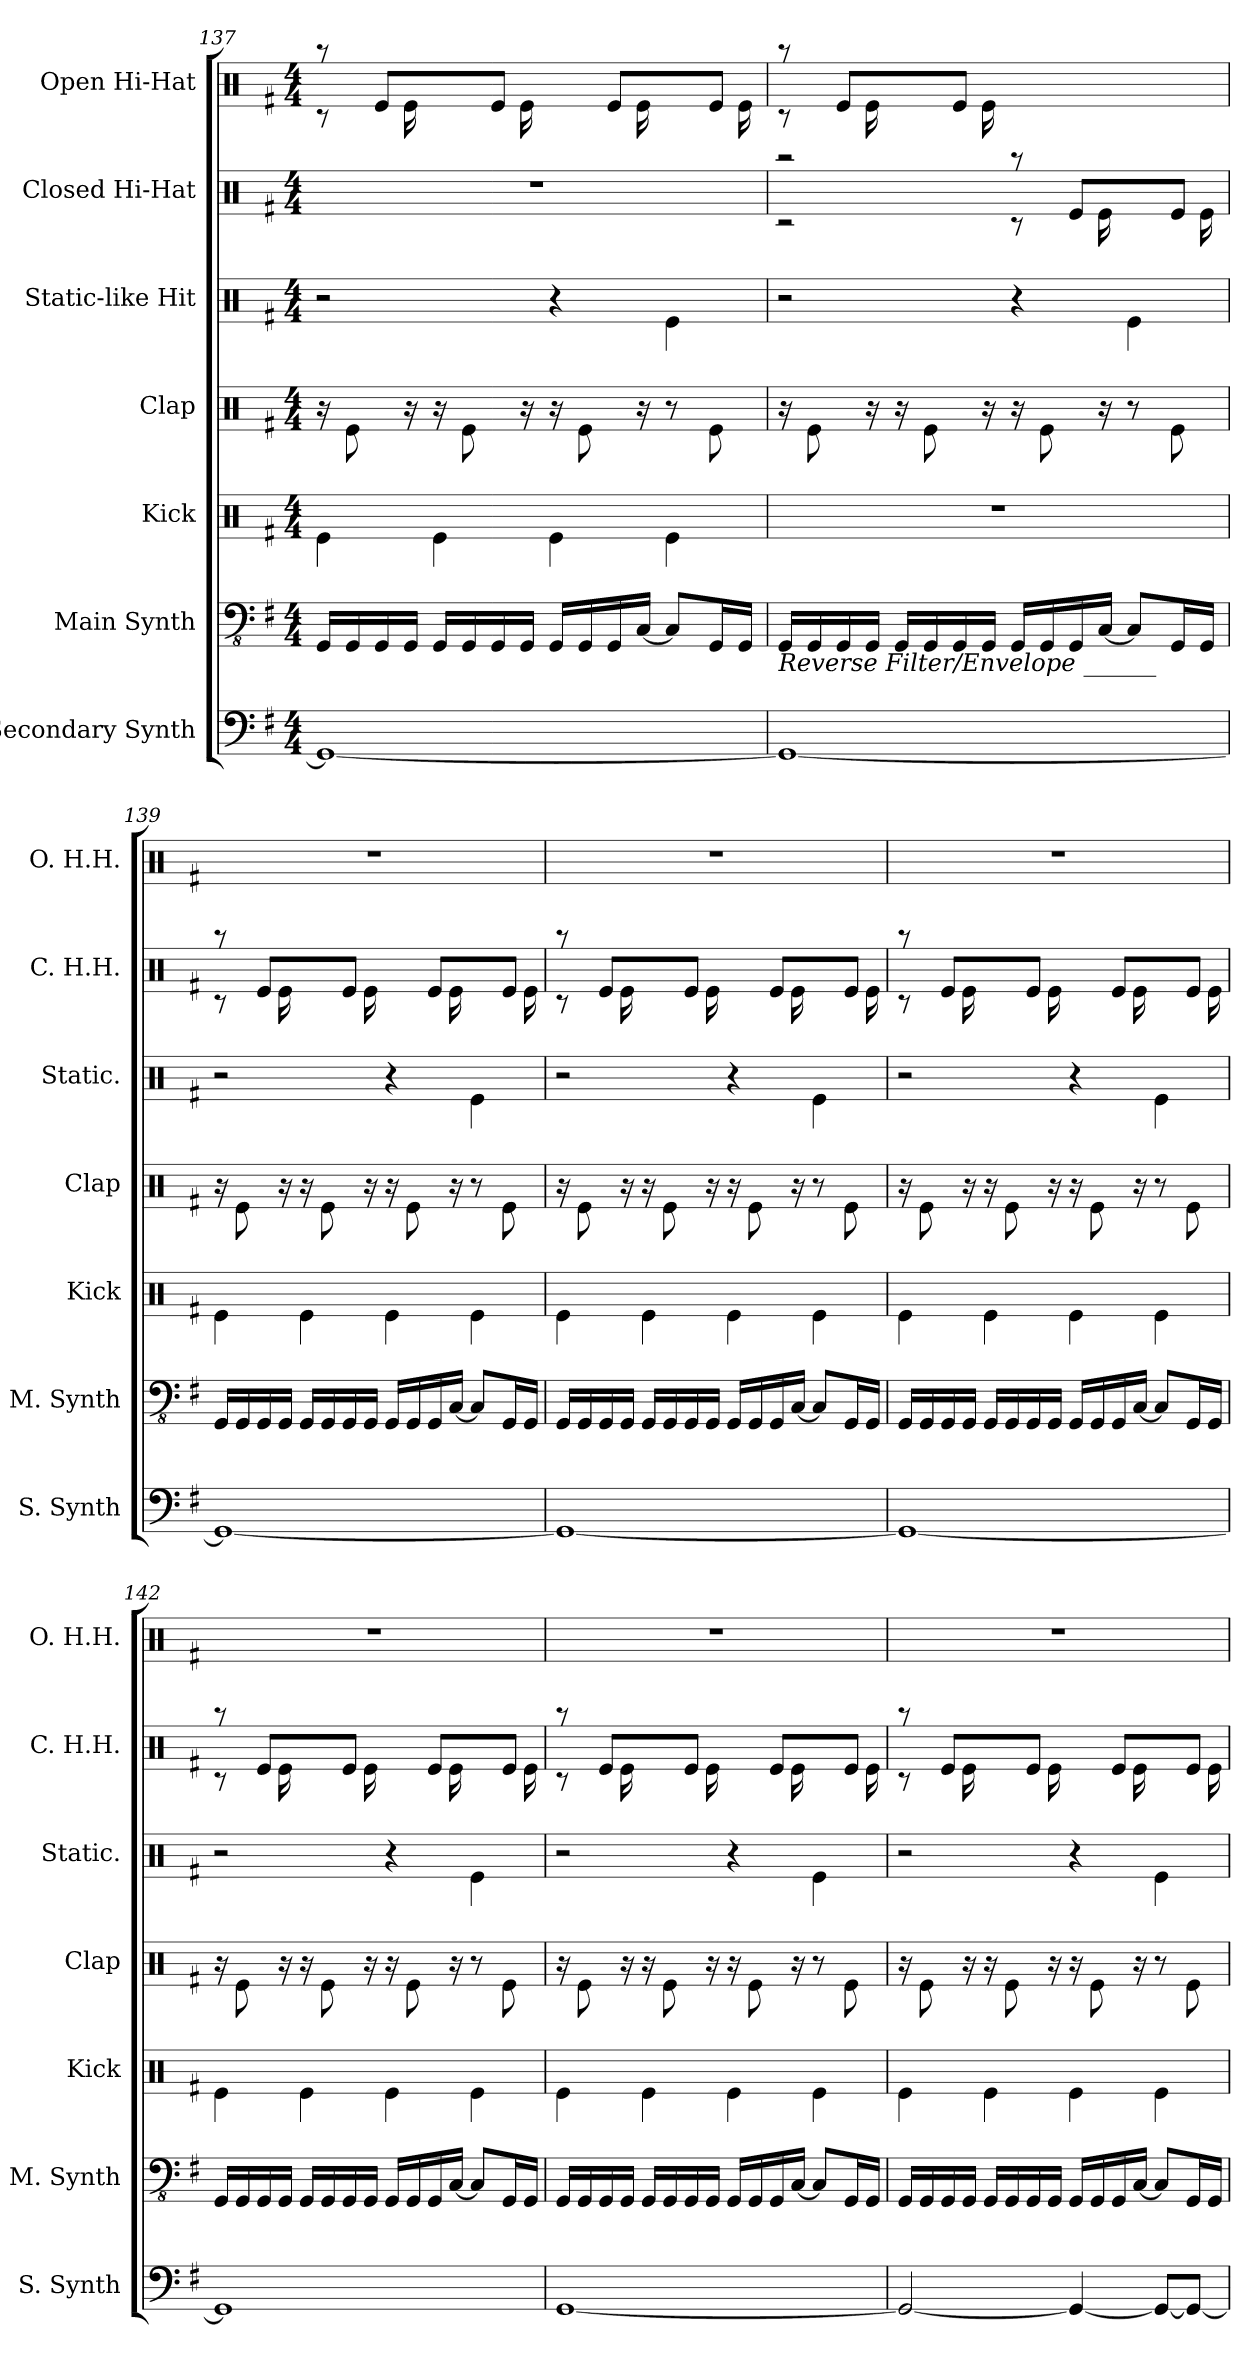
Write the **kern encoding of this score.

**kern	**kern	**kern	**kern	**kern	**kern	**kern
*part7	*part6	*part5	*part4	*part3	*part2	*part1
*staff7	*staff6	*staff5	*staff4	*staff3	*staff2	*staff1
*I"Secondary Synth	*I"Main Synth	*I"Kick	*I"Clap	*I"Static-like Hit	*I"Closed Hi-Hat	*I"Open Hi-Hat
*I'S. Synth	*I'M. Synth	*I'Kick	*I'Clap	*I'Static.	*I'C. H.H.	*I'O. H.H.
*clefF4	*clefFv4	*clefX	*clefX	*clefX	*clefX	*clefX
*k[f#]	*k[f#]	*k[f#]	*k[f#]	*k[f#]	*k[f#]	*k[f#]
*G:	*G:	*G:	*G:	*G:	*G:	*G:
*M4/4	*M4/4	*M4/4	*M4/4	*M4/4	*M4/4	*M4/4
=137	=137	=137	=137	=137	=137	=137
*	*	*	*	*	*	*^
1GG_	16GGG/LL	4Re\	16r	2r	1r	8raa	8rc
.	16GGG/	.	8Re\	.	.	.	.
.	16GGG/	.	.	.	.	8Re/L	16ryy
.	16GGG/JJ	.	16r	.	.	.	16Re\
.	16GGG/LL	4Re\	16r	.	.	8ryy	8ryy
.	16GGG/	.	8Re\	.	.	.	.
.	16GGG/	.	.	.	.	8Re/J	16ryy
.	16GGG/JJ	.	16r	.	.	.	16Re\
.	16GGG/LL	4Re\	16r	4r	.	8ryy	8ryy
.	16GGG/	.	8Re\	.	.	.	.
.	16GGG/	.	.	.	.	8Re/L	16ryy
.	[16CC/JJ	.	16r	.	.	.	16Re\
.	8CC/L]	4Re\	8r	4Re\	.	8ryy	8ryy
.	16GGG/L	.	8Re\	.	.	8Re/J	16ryy
.	16GGG/JJ	.	.	.	.	.	16Re\
=138	=138	=138	=138	=138	=138	=138	=138
*	*	*	*	*	*^	*	*
!	!LO:TX:b:i:t=Reverse Filter/Envelope ______	!	!	!	!	!	!	!
1GG_	16GGG/LL	1r	16r	2r	2raa	2rc	8raa	8rc
.	16GGG/	.	8Re\	.	.	.	.	.
.	16GGG/	.	.	.	.	.	8Re/L	16ryy
.	16GGG/JJ	.	16r	.	.	.	.	16Re\
.	16GGG/LL	.	16r	.	.	.	8ryy	8ryy
.	16GGG/	.	8Re\	.	.	.	.	.
.	16GGG/	.	.	.	.	.	8Re/J	16ryy
.	16GGG/JJ	.	16r	.	.	.	.	16Re\
.	16GGG/LL	.	16r	4r	8raa	8rc	2ryy	2ryy
.	16GGG/	.	8Re\	.	.	.	.	.
.	16GGG/	.	.	.	8Re/L	16ryy	.	.
.	[16CC/JJ	.	16r	.	.	16Re\	.	.
.	8CC/L]	.	8r	4Re\	8ryy	8ryy	.	.
.	16GGG/L	.	8Re\	.	8Re/J	16ryy	.	.
.	16GGG/JJ	.	.	.	.	16Re\	.	.
*	*	*	*	*	*	*	*v	*v
!!LO:PB:g=z
=139	=139	=139	=139	=139	=139	=139	=139
1GG_	16GGG/LL	4Re\	16r	2r	8raa	8rc	1r
.	16GGG/	.	8Re\	.	.	.	.
.	16GGG/	.	.	.	8Re/L	16ryy	.
.	16GGG/JJ	.	16r	.	.	16Re\	.
.	16GGG/LL	4Re\	16r	.	8ryy	8ryy	.
.	16GGG/	.	8Re\	.	.	.	.
.	16GGG/	.	.	.	8Re/J	16ryy	.
.	16GGG/JJ	.	16r	.	.	16Re\	.
.	16GGG/LL	4Re\	16r	4r	8ryy	8ryy	.
.	16GGG/	.	8Re\	.	.	.	.
.	16GGG/	.	.	.	8Re/L	16ryy	.
.	[16CC/JJ	.	16r	.	.	16Re\	.
.	8CC/L]	4Re\	8r	4Re\	8ryy	8ryy	.
.	16GGG/L	.	8Re\	.	8Re/J	16ryy	.
.	16GGG/JJ	.	.	.	.	16Re\	.
=140	=140	=140	=140	=140	=140	=140	=140
1GG_	16GGG/LL	4Re\	16r	2r	8raa	8rc	1r
.	16GGG/	.	8Re\	.	.	.	.
.	16GGG/	.	.	.	8Re/L	16ryy	.
.	16GGG/JJ	.	16r	.	.	16Re\	.
.	16GGG/LL	4Re\	16r	.	8ryy	8ryy	.
.	16GGG/	.	8Re\	.	.	.	.
.	16GGG/	.	.	.	8Re/J	16ryy	.
.	16GGG/JJ	.	16r	.	.	16Re\	.
.	16GGG/LL	4Re\	16r	4r	8ryy	8ryy	.
.	16GGG/	.	8Re\	.	.	.	.
.	16GGG/	.	.	.	8Re/L	16ryy	.
.	[16CC/JJ	.	16r	.	.	16Re\	.
.	8CC/L]	4Re\	8r	4Re\	8ryy	8ryy	.
.	16GGG/L	.	8Re\	.	8Re/J	16ryy	.
.	16GGG/JJ	.	.	.	.	16Re\	.
=141	=141	=141	=141	=141	=141	=141	=141
1GG_	16GGG/LL	4Re\	16r	2r	8raa	8rc	1r
.	16GGG/	.	8Re\	.	.	.	.
.	16GGG/	.	.	.	8Re/L	16ryy	.
.	16GGG/JJ	.	16r	.	.	16Re\	.
.	16GGG/LL	4Re\	16r	.	8ryy	8ryy	.
.	16GGG/	.	8Re\	.	.	.	.
.	16GGG/	.	.	.	8Re/J	16ryy	.
.	16GGG/JJ	.	16r	.	.	16Re\	.
.	16GGG/LL	4Re\	16r	4r	8ryy	8ryy	.
.	16GGG/	.	8Re\	.	.	.	.
.	16GGG/	.	.	.	8Re/L	16ryy	.
.	[16CC/JJ	.	16r	.	.	16Re\	.
.	8CC/L]	4Re\	8r	4Re\	8ryy	8ryy	.
.	16GGG/L	.	8Re\	.	8Re/J	16ryy	.
.	16GGG/JJ	.	.	.	.	16Re\	.
=142	=142	=142	=142	=142	=142	=142	=142
1GG]	16GGG/LL	4Re\	16r	2r	8raa	8rc	1r
.	16GGG/	.	8Re\	.	.	.	.
.	16GGG/	.	.	.	8Re/L	16ryy	.
.	16GGG/JJ	.	16r	.	.	16Re\	.
.	16GGG/LL	4Re\	16r	.	8ryy	8ryy	.
.	16GGG/	.	8Re\	.	.	.	.
.	16GGG/	.	.	.	8Re/J	16ryy	.
.	16GGG/JJ	.	16r	.	.	16Re\	.
.	16GGG/LL	4Re\	16r	4r	8ryy	8ryy	.
.	16GGG/	.	8Re\	.	.	.	.
.	16GGG/	.	.	.	8Re/L	16ryy	.
.	[16CC/JJ	.	16r	.	.	16Re\	.
.	8CC/L]	4Re\	8r	4Re\	8ryy	8ryy	.
.	16GGG/L	.	8Re\	.	8Re/J	16ryy	.
.	16GGG/JJ	.	.	.	.	16Re\	.
!!LO:LB:g=z
=143	=143	=143	=143	=143	=143	=143	=143
[1GG	16GGG/LL	4Re\	16r	2r	8raa	8rc	1r
.	16GGG/	.	8Re\	.	.	.	.
.	16GGG/	.	.	.	8Re/L	16ryy	.
.	16GGG/JJ	.	16r	.	.	16Re\	.
.	16GGG/LL	4Re\	16r	.	8ryy	8ryy	.
.	16GGG/	.	8Re\	.	.	.	.
.	16GGG/	.	.	.	8Re/J	16ryy	.
.	16GGG/JJ	.	16r	.	.	16Re\	.
.	16GGG/LL	4Re\	16r	4r	8ryy	8ryy	.
.	16GGG/	.	8Re\	.	.	.	.
.	16GGG/	.	.	.	8Re/L	16ryy	.
.	[16CC/JJ	.	16r	.	.	16Re\	.
.	8CC/L]	4Re\	8r	4Re\	8ryy	8ryy	.
.	16GGG/L	.	8Re\	.	8Re/J	16ryy	.
.	16GGG/JJ	.	.	.	.	16Re\	.
=144	=144	=144	=144	=144	=144	=144	=144
2GG/_	16GGG/LL	4Re\	16r	2r	8raa	8rc	1r
.	16GGG/	.	8Re\	.	.	.	.
.	16GGG/	.	.	.	8Re/L	16ryy	.
.	16GGG/JJ	.	16r	.	.	16Re\	.
.	16GGG/LL	4Re\	16r	.	8ryy	8ryy	.
.	16GGG/	.	8Re\	.	.	.	.
.	16GGG/	.	.	.	8Re/J	16ryy	.
.	16GGG/JJ	.	16r	.	.	16Re\	.
4GG/_	16GGG/LL	4Re\	16r	4r	8ryy	8ryy	.
.	16GGG/	.	8Re\	.	.	.	.
.	16GGG/	.	.	.	8Re/L	16ryy	.
.	[16CC/JJ	.	16r	.	.	16Re\	.
8GG/L_	8CC/L]	4Re\	8r	4Re\	8ryy	8ryy	.
8GG/J_	16GGG/L	.	8Re\	.	8Re/J	16ryy	.
.	16GGG/JJ	.	.	.	.	16Re\	.
*	*	*	*	*	*v	*v	*
=	=	=	=	=	=	=
*-	*-	*-	*-	*-	*-	*-
